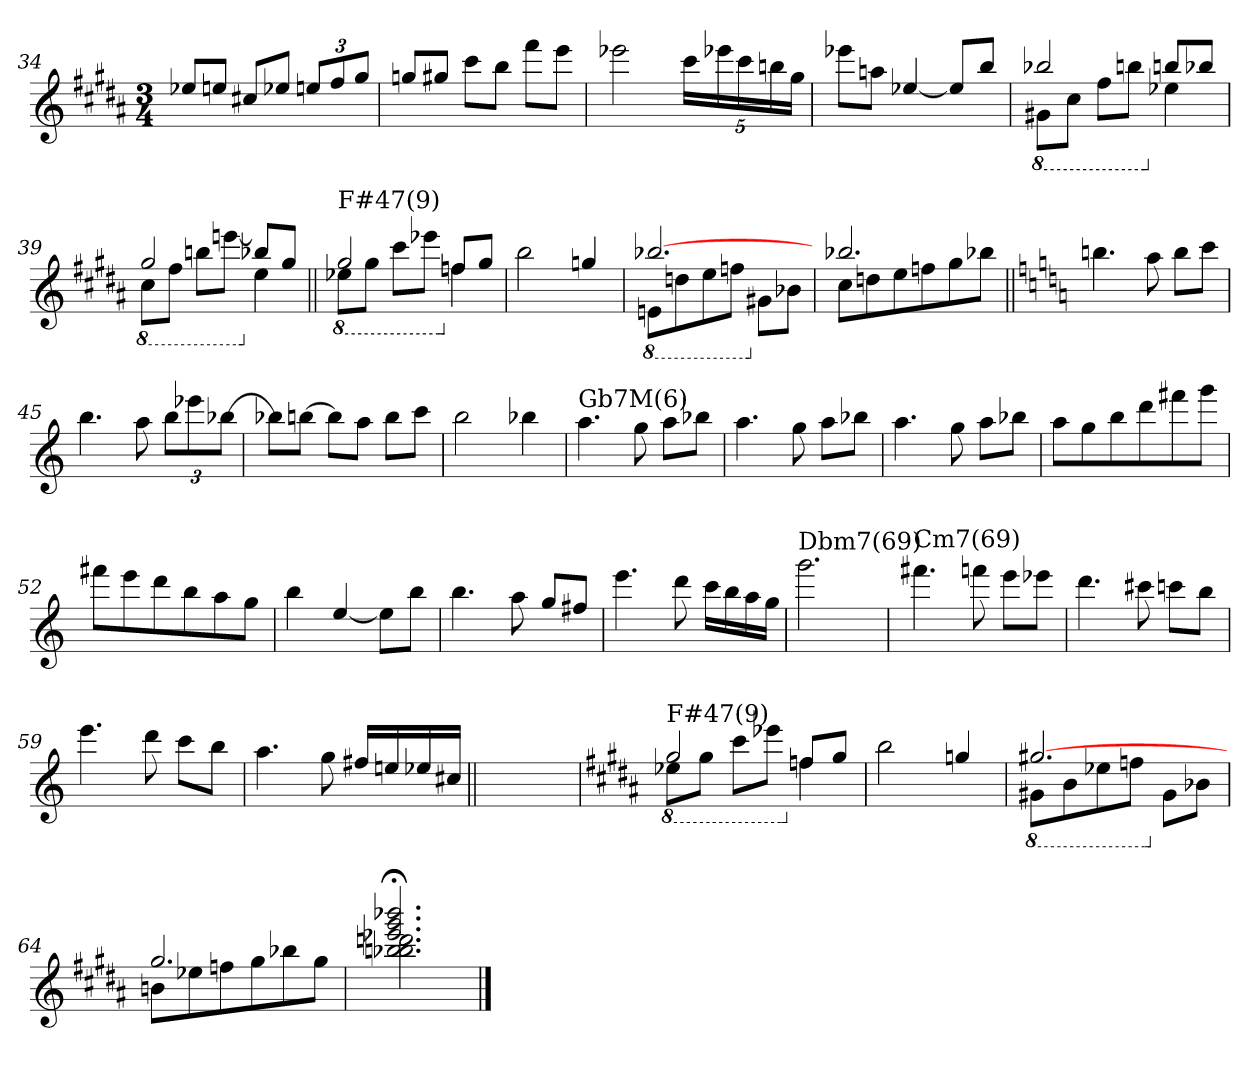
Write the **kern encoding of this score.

**kern
*part1
*staff1
*clefG2
*k[f#c#g#d#a#]
*B:
*M3/4
=34
8ee-X/L
8een/J
8cc#X/L
8ee-X/J
*Xbrackettup
12een/L
12ff#/
12gg#/J
!!LO:LB:g=z
=35
8ggn/L
8gg#X/J
8ccc#\L
8bb\J
8fff#\L
8eee\J
=36
2eee-X\
*brackettup
20ccc#\LL
20eee-X\
20ccc#\
20bbn\
20gg#\JJ
=37
8eee-X\L
8aan\J
[4ee-X/
8ee-/L]
8bb/J
=38
*8ba
*^
2b-X/	8G#X\L
.	8c#\J
.	8f#\L
.	8bn\J
*X8ba	*
8bbn/L	4ee-X\
8bb-X/J	.
!!LO:PB:g=z	!!
=39	=39
*8ba	*
2g#/	8c#\L
.	8f#\J
.	8bn\L
.	[<8een\J
*X8ba	*
8bb-X/L	4ee\]
8gg#/J	.
=40||	=40||
*8ba	*
!LO:TX:a:t=F#47(9)	!
2g#/	8e-X\L
.	8g#\J
.	8cc#\L
.	8ee-X\J
*X8ba	*
8ffn/L	4ffn\
8gg#/J	.
*v	*v
=41
2bb\
4ggn/
=42
*8ba
*^
[>2.b-X/	8En\L
.	8dn\
.	8e\
.	8fn\J
*X8ba	*
.	8g#X\L
.	8b-X\J
=43	=43
2.bb-X/	8cc#\L
.	8ddn\
.	8ee\
.	8ffn\
.	8gg#\
.	8bb-X\J
*v	*v
!!LO:LB:g=z
=44||
*k[]
*a:
4.bbn\
8aa\
8bb\L
8ccc\J
=45
4.bb\
8aa\
*Xbrackettup
12bb\L
12eee-X\
[12bb-X\J
=46
8bb-X\L]
[8bbn\J
8bb\L]
8aa\J
8bb\L
8ccc\J
=47
2bb\
4bb-X\
!!LO:LB:g=z
=48
!LO:TX:a:t=Gb7M(6)
4.aa\
8gg\
8aa\L
8bb-X\J
=49
4.aa\
8gg\
8aa\L
8bb-X\J
=50
4.aa\
8gg\
8aa\L
8bb-X\J
=51
8aa\L
8gg\
8bb\
8ddd\
8fff#X\
8ggg\J
=52
8fff#X\L
8eee\
8ddd\
8bb\
8aa\
8gg\J
!!LO:LB:g=z
=53
4bb\
[4ee/
8ee\L]
8bb\J
=54
4.bb\
8aa\
8gg/L
8ff#X/J
=55
4.eee\
8ddd\
16ccc\LL
16bb\
16aa\
16gg\JJ
=56
!LO:TX:a:t=Dbm7(69)
2.ggg\
=57
!LO:TX:a:t=Cm7(69)
4.fff#X\
8fffn\
8eee\L
8eee-X\J
!!LO:LB:g=z
=58
4.ddd\
8ccc#X\
8cccn\L
8bb\J
=59
4.eee\
8ddd\
8ccc\L
8bb\J
=60
4.aa\
8gg\
16ff#X/LL
16een/
16ee-X/
16cc#X/JJ
=60X601||
2.ryy
!!LO:LB:g=z
=61
*k[f#c#g#d#a#]
*B:
*8ba
*^
!LO:TX:a:t=F#47(9)	!
2g#/	8e-X\L
.	8g#\J
.	8cc#\L
.	8ee-X\J
*X8ba	*
8ffn/L	4ffn\
8gg#/J	.
*v	*v
=62
2bb\
4ggn/
=63
*8ba
*^
[>2.g#X/	8G#X\L
.	8B\
.	8e-X\
.	8fn\J
*X8ba	*
.	8g#\L
.	8b-X\J
=64	=64
2.gg#/	8bn\L
.	8ee-X\
.	8ffn\
.	8gg#\
.	8bb-X\
.	8gg#\J
=65	=65
2.eee-X/;< 2.ggg#/;< 2.bbb-X/;<	2.bb-X\ 2.bbn\ 2.dddn\
*v	*v
==
*-
